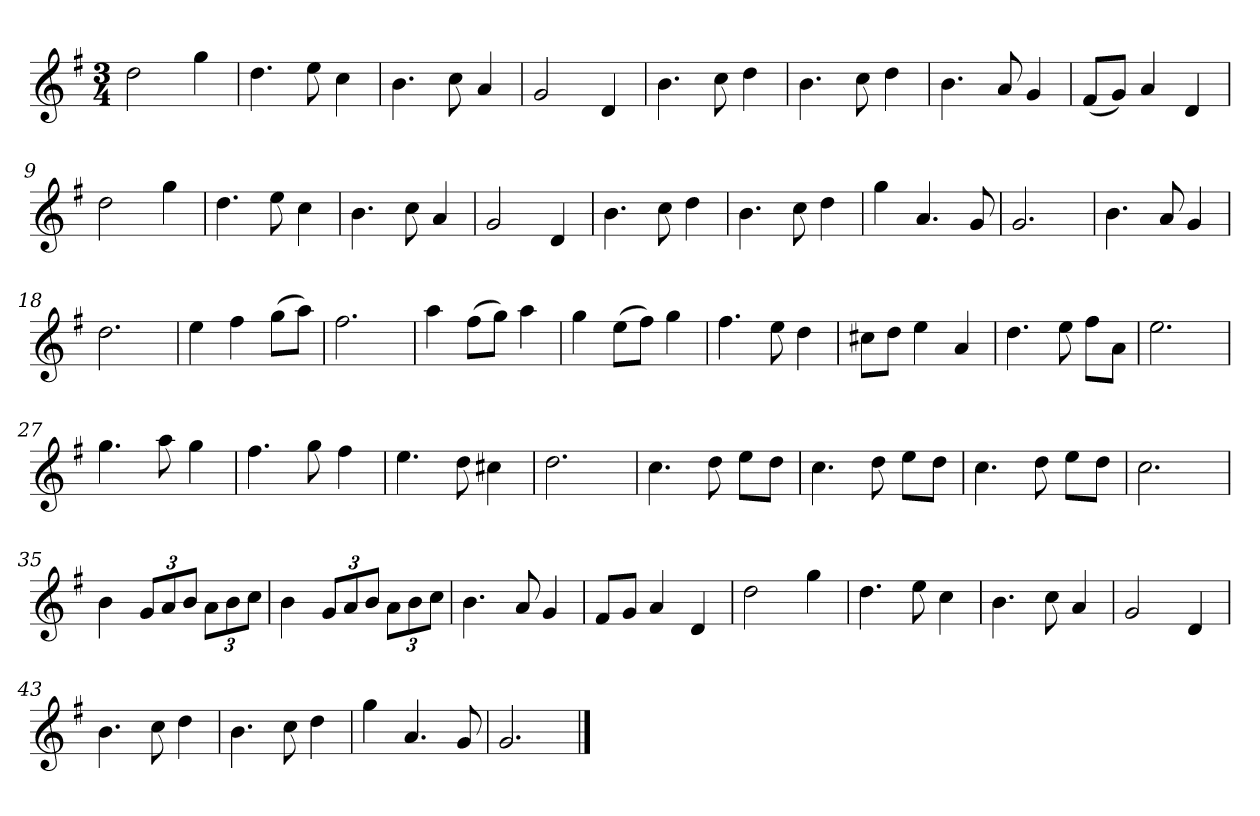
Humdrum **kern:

**kern
*part1
*staff1
*k[f#]
*M3/4
*MM120
=1
2dd
4gg
=2
4.dd
8ee
4cc
=3
4.b
8cc
4a
=4
2g
4d
=5
4.b
8cc
4dd
=6
4.b
8cc
4dd
=7
4.b
8a
4g
=8
(8f#L
8gJ)
4a
4d
=9
2dd
4gg
=10
4.dd
8ee
4cc
=11
4.b
8cc
4a
=12
2g
4d
=13
4.b
8cc
4dd
=14
4.b
8cc
4dd
=15
4gg
4.a
8g
=16
2.g
=17
4.b
8a
4g
=18
2.dd
=19
4ee
4ff#
(8ggL
8aaJ)
=20
2.ff#
=21
4aa
(8ff#L
8ggJ)
4aa
=22
4gg
(8eeL
8ff#J)
4gg
=23
4.ff#
8ee
4dd
=24
8cc#XL
8ddJ
4ee
4a
=25
4.dd
8ee
8ff#L
8aJ
=26
2.ee
=27
4.gg
8aa
4gg
=28
4.ff#
8gg
4ff#
=29
4.ee
8dd
4cc#X
=30
2.dd
=31
4.cc
8dd
8eeL
8ddJ
=32
4.cc
8dd
8eeL
8ddJ
=33
4.cc
8dd
8eeL
8ddJ
=34
2.cc
=35
4b
12gL
12a
12bJ
12aL
12b
12ccJ
=36
4b
12gL
12a
12bJ
12aL
12b
12ccJ
=37
4.b
8a
4g
=38
8f#L
8gJ
4a
4d
=39
2dd
4gg
=40
4.dd
8ee
4cc
=41
4.b
8cc
4a
=42
2g
4d
=43
4.b
8cc
4dd
=44
4.b
8cc
4dd
=45
4gg
4.a
8g
=46
2.g
==
*-
